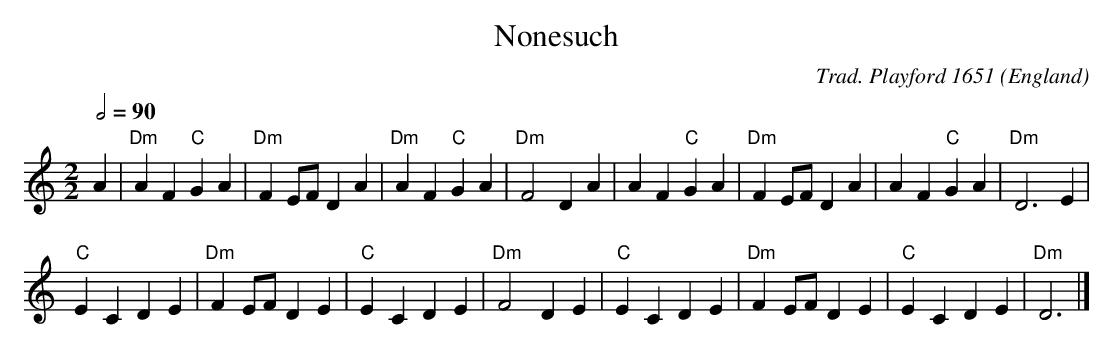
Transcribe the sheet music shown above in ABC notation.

X:1
T:Nonesuch
C:Trad. Playford 1651
O:England
M:2/2
L:1/4
Q:1/2=90
K:Ddor
A|"Dm"AF "C"GA|"Dm"FE/F/ DA|"Dm"AF "C"GA|"Dm"F2 DA|AF "C"GA|"Dm"FE/F/ DA|AF "C"GA|"Dm"D3 E|
"C"EC DE|"Dm"FE/F/ DE|"C"EC DE|"Dm"F2 DE|"C"EC DE|"Dm"FE/F/ DE|"C"EC DE|"Dm"D3|]
